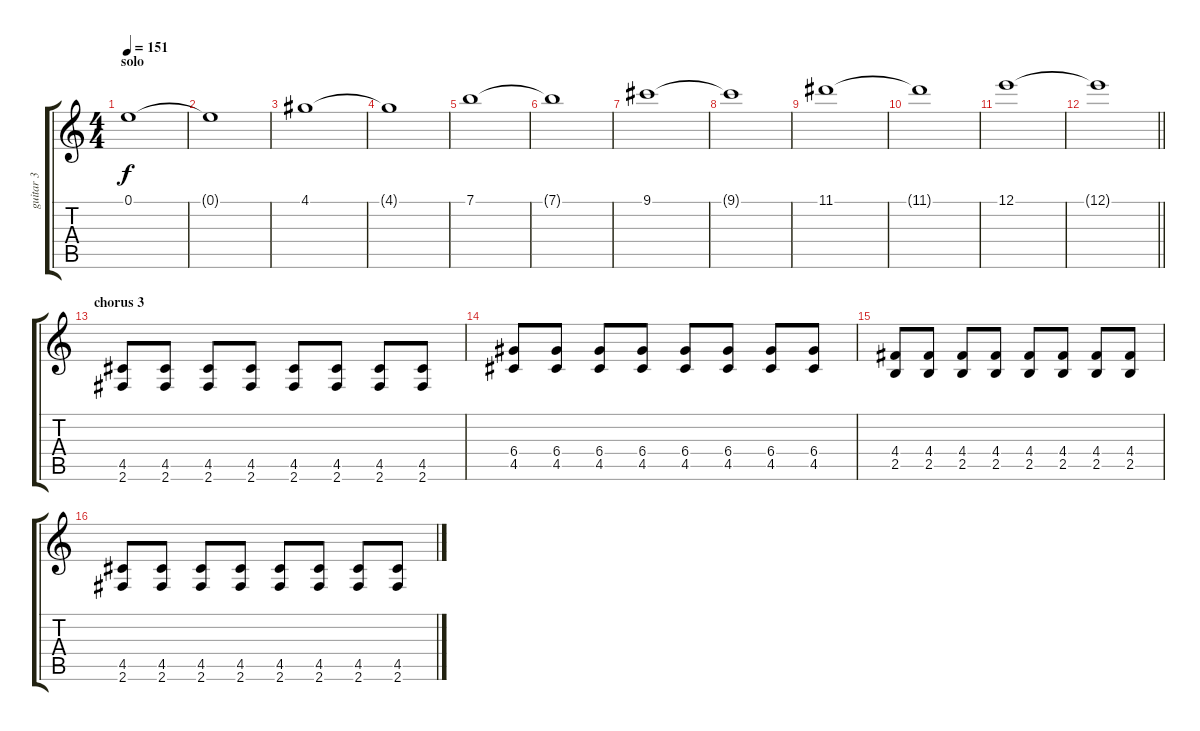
\track ("guitar 3" "guitar 3") {instrument distortionguitar}
\staff {score tabs}
\tuning (E4 B3 G3 D3 A2 E2) {hide}
\ts (4 4)
\section ("" "solo")
\tempo 151
\clef g2
\ks c
0.1.1{dy f} |
0.1{t}.1 |
4.1.1 |
4.1{t}.1 |
7.1.1 |
7.1{t}.1 |
9.1.1 |
9.1{t}.1 |
11.1.1 |
11.1{t}.1 |
12.1.1 |
\barLineRight lightlight
12.1{t}.1 |
\section ("" "chorus 3")
(4.5 2.6).8 (4.5 2.6).8 (4.5 2.6).8 (4.5 2.6).8 (4.5 2.6).8 (4.5 2.6).8 (4.5 2.6).8 (4.5 2.6).8 |
(6.4 4.5).8 (6.4 4.5).8 (6.4 4.5).8 (6.4 4.5).8 (6.4 4.5).8 (6.4 4.5).8 (6.4 4.5).8 (6.4 4.5).8 |
(4.4 2.5).8 (4.4 2.5).8 (4.4 2.5).8 (4.4 2.5).8 (4.4 2.5).8 (4.4 2.5).8 (4.4 2.5).8 (4.4 2.5).8 |
(4.5 2.6).8 (4.5 2.6).8 (4.5 2.6).8 (4.5 2.6).8 (4.5 2.6).8 (4.5 2.6).8 (4.5 2.6).8 (4.5 2.6).8
